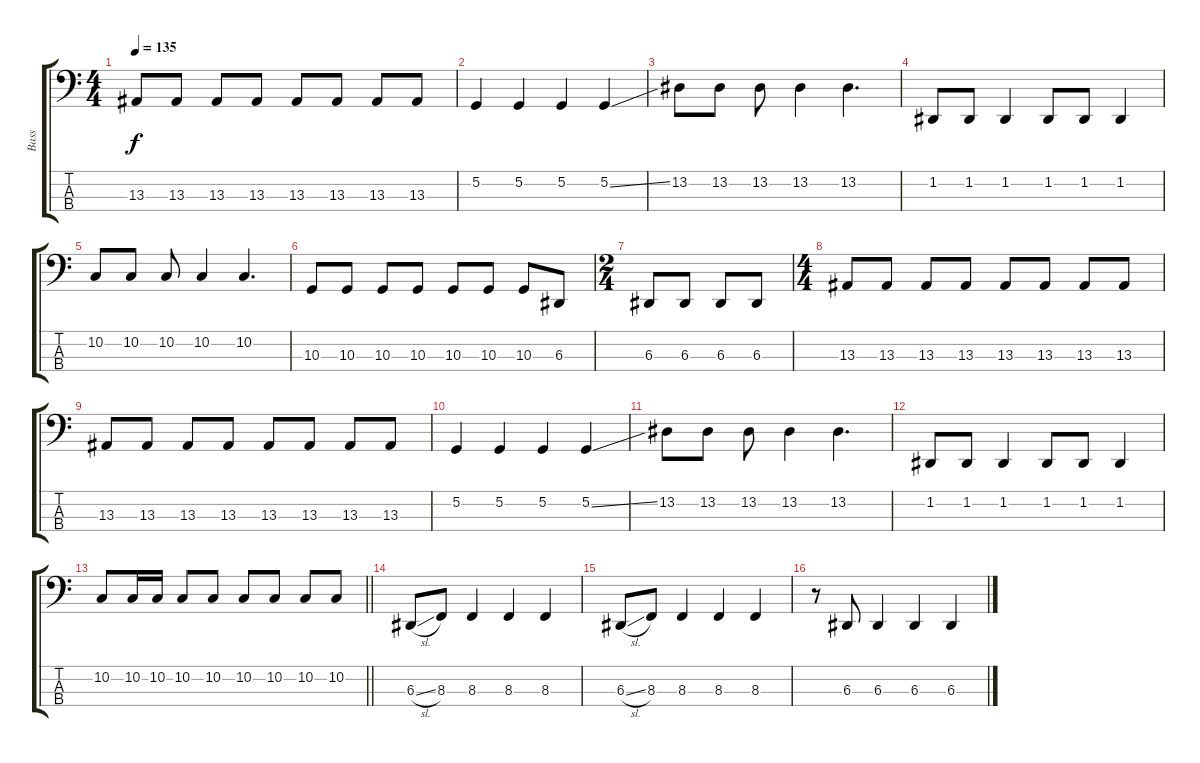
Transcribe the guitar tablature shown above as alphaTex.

\track ("Bass" "Bass") {instrument lead8bassandlead}
\staff {score tabs}
\tuning (G2 D2 A1 D1) {hide}
\ts (4 4)
\tempo 135
\clef f4
\ks c
13.3.8{dy f} 13.3.8 13.3.8 13.3.8 13.3.8 13.3.8 13.3.8 13.3.8 |
5.2.4 5.2.4 5.2.4 5.2{ss}.4 |
13.2.8 13.2.8 13.2.8 13.2.4 13.2.4{d} |
1.2.8 1.2.8 1.2.4 1.2.8 1.2.8 1.2.4 |
10.2.8 10.2.8 10.2.8 10.2.4 10.2.4{d} |
10.3.8 10.3.8 10.3.8 10.3.8 10.3.8 10.3.8 10.3.8 6.3.8 |
\ts (2 4)
6.3.8 6.3.8 6.3.8 6.3.8 |
\ts (4 4)
13.3.8 13.3.8 13.3.8 13.3.8 13.3.8 13.3.8 13.3.8 13.3.8 |
13.3.8 13.3.8 13.3.8 13.3.8 13.3.8 13.3.8 13.3.8 13.3.8 |
5.2.4 5.2.4 5.2.4 5.2{ss}.4 |
13.2.8 13.2.8 13.2.8 13.2.4 13.2.4{d} |
1.2.8 1.2.8 1.2.4 1.2.8 1.2.8 1.2.4 |
\barLineRight lightlight
10.2.8 10.2.16 10.2.16 10.2.8 10.2.8 10.2.8 10.2.8 10.2.8 10.2.8 |
\section ("" "")
6.3{sl}.8 8.3.8 8.3.4 8.3.4 8.3.4 |
6.3{sl}.8 8.3.8 8.3.4 8.3.4 8.3.4 |
r.8 6.3.8 6.3.4 6.3.4 6.3.4
